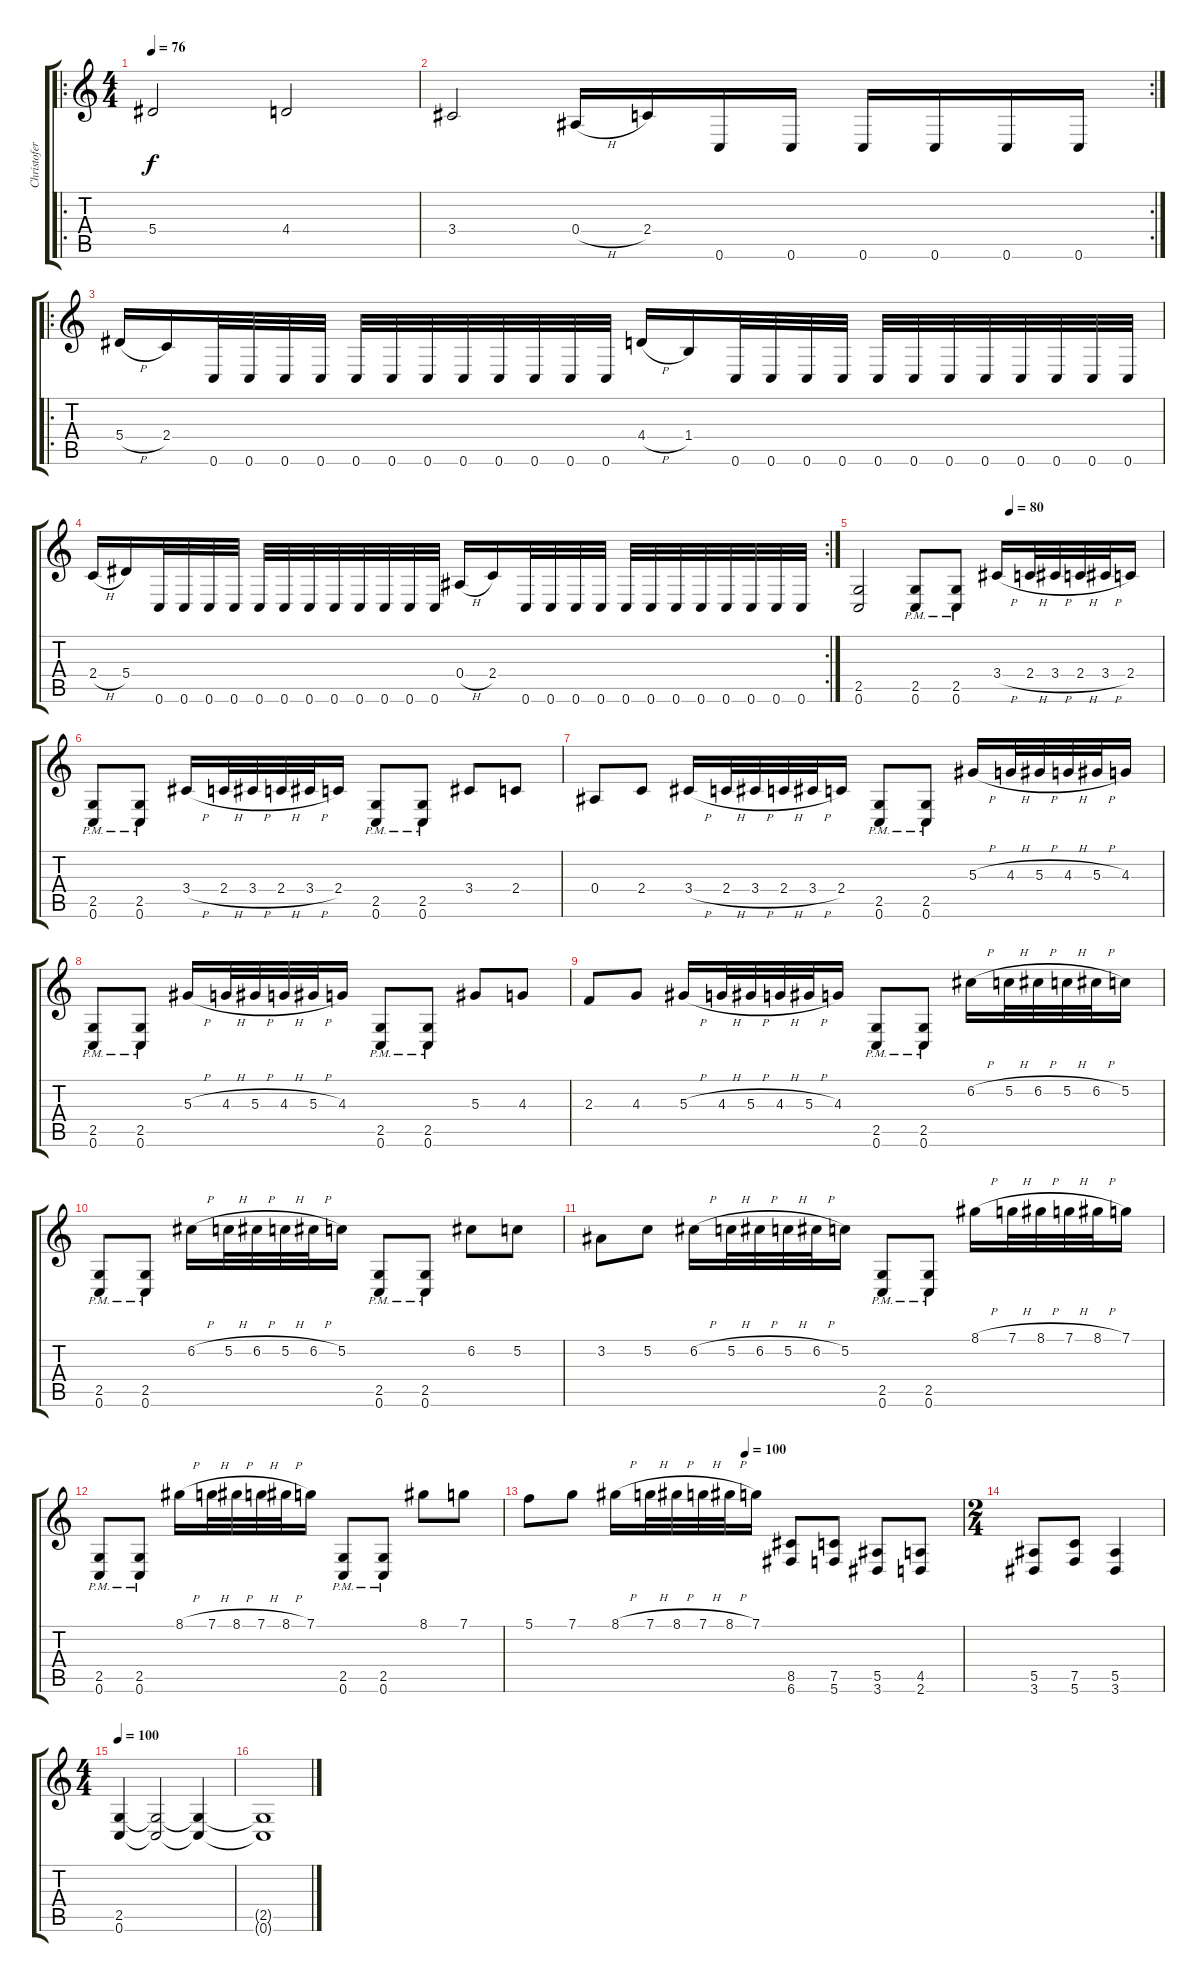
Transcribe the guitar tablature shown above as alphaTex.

\track ("Christofer Johnsson (Guitar)" "Christofer") {instrument distortionguitar}
\staff {score tabs}
\tuning (C4 G3 Eb3 Bb2 F2 C2) {hide}
\ro
\ts (4 4)
\tempo 76
\clef g2
\ks c
5.4.2{dy f instrument distortionguitar} 4.4.2 |
\rc 2
3.4.2 0.4{h}.16 2.4.16 0.6.16 0.6.16 0.6.16 0.6.16 0.6.16 0.6.16 |
\ro
5.4{h}.16 2.4.16 0.6.32 0.6.32 0.6.32 0.6.32 0.6.32 0.6.32 0.6.32 0.6.32 0.6.32 0.6.32 0.6.32 0.6.32 4.4{h}.16 1.4.16 0.6.32 0.6.32 0.6.32 0.6.32 0.6.32 0.6.32 0.6.32 0.6.32 0.6.32 0.6.32 0.6.32 0.6.32 |
\rc 2
2.4{h}.16 5.4.16 0.6.32 0.6.32 0.6.32 0.6.32 0.6.32 0.6.32 0.6.32 0.6.32 0.6.32 0.6.32 0.6.32 0.6.32 0.4{h}.16 2.4.16 0.6.32 0.6.32 0.6.32 0.6.32 0.6.32 0.6.32 0.6.32 0.6.32 0.6.32 0.6.32 0.6.32 0.6.32 |
\tempo (80 0.5)
(2.5 0.6).2 (2.5{pm} 0.6{pm}).8 (2.5{pm} 0.6{pm}).8 3.4{h}.16 2.4{h}.32 3.4{h}.32 2.4{h}.32 3.4{h}.32 2.4.16 |
(2.5{pm} 0.6{pm}).8 (2.5{pm} 0.6{pm}).8 3.4{h}.16 2.4{h}.32 3.4{h}.32 2.4{h}.32 3.4{h}.32 2.4.16 (2.5{pm} 0.6{pm}).8 (2.5{pm} 0.6{pm}).8 3.4.8 2.4.8 |
0.4.8 2.4.8 3.4{h}.16 2.4{h}.32 3.4{h}.32 2.4{h}.32 3.4{h}.32 2.4.16 (2.5{pm} 0.6{pm}).8 (2.5{pm} 0.6{pm}).8 5.3{h}.16 4.3{h}.32 5.3{h}.32 4.3{h}.32 5.3{h}.32 4.3.16 |
(2.5{pm} 0.6{pm}).8 (2.5{pm} 0.6{pm}).8 5.3{h}.16 4.3{h}.32 5.3{h}.32 4.3{h}.32 5.3{h}.32 4.3.16 (2.5{pm} 0.6{pm}).8 (2.5{pm} 0.6{pm}).8 5.3.8 4.3.8 |
2.3.8 4.3.8 5.3{h}.16 4.3{h}.32 5.3{h}.32 4.3{h}.32 5.3{h}.32 4.3.16 (2.5{pm} 0.6{pm}).8 (2.5{pm} 0.6{pm}).8 6.2{h}.16 5.2{h}.32 6.2{h}.32 5.2{h}.32 6.2{h}.32 5.2.16 |
(2.5{pm} 0.6{pm}).8 (2.5{pm} 0.6{pm}).8 6.2{h}.16 5.2{h}.32 6.2{h}.32 5.2{h}.32 6.2{h}.32 5.2.16 (2.5{pm} 0.6{pm}).8 (2.5{pm} 0.6{pm}).8 6.2.8 5.2.8 |
3.2.8 5.2.8 6.2{h}.16 5.2{h}.32 6.2{h}.32 5.2{h}.32 6.2{h}.32 5.2.16 (2.5{pm} 0.6{pm}).8 (2.5{pm} 0.6{pm}).8 8.1{h}.16 7.1{h}.32 8.1{h}.32 7.1{h}.32 8.1{h}.32 7.1.16 |
(2.5{pm} 0.6{pm}).8 (2.5{pm} 0.6{pm}).8 8.1{h}.16 7.1{h}.32 8.1{h}.32 7.1{h}.32 8.1{h}.32 7.1.16 (2.5{pm} 0.6{pm}).8 (2.5{pm} 0.6{pm}).8 8.1.8 7.1.8 |
\tempo (100 0.5)
5.1.8 7.1.8 8.1{h}.16 7.1{h}.32 8.1{h}.32 7.1{h}.32 8.1{h}.32 7.1.16 (8.5 6.6).8 (7.5 5.6).8 (5.5 3.6).8 (4.5 2.6).8 |
\ts (2 4)
(5.5 3.6).8 (7.5 5.6).8 (5.5 3.6).4 |
\ts (4 4)
\tempo 100
(2.5 0.6).4 (2.5{t} 0.6{t}).2 (2.5{t} 0.6{t}).4 |
(2.5{t} 0.6{t}).1
